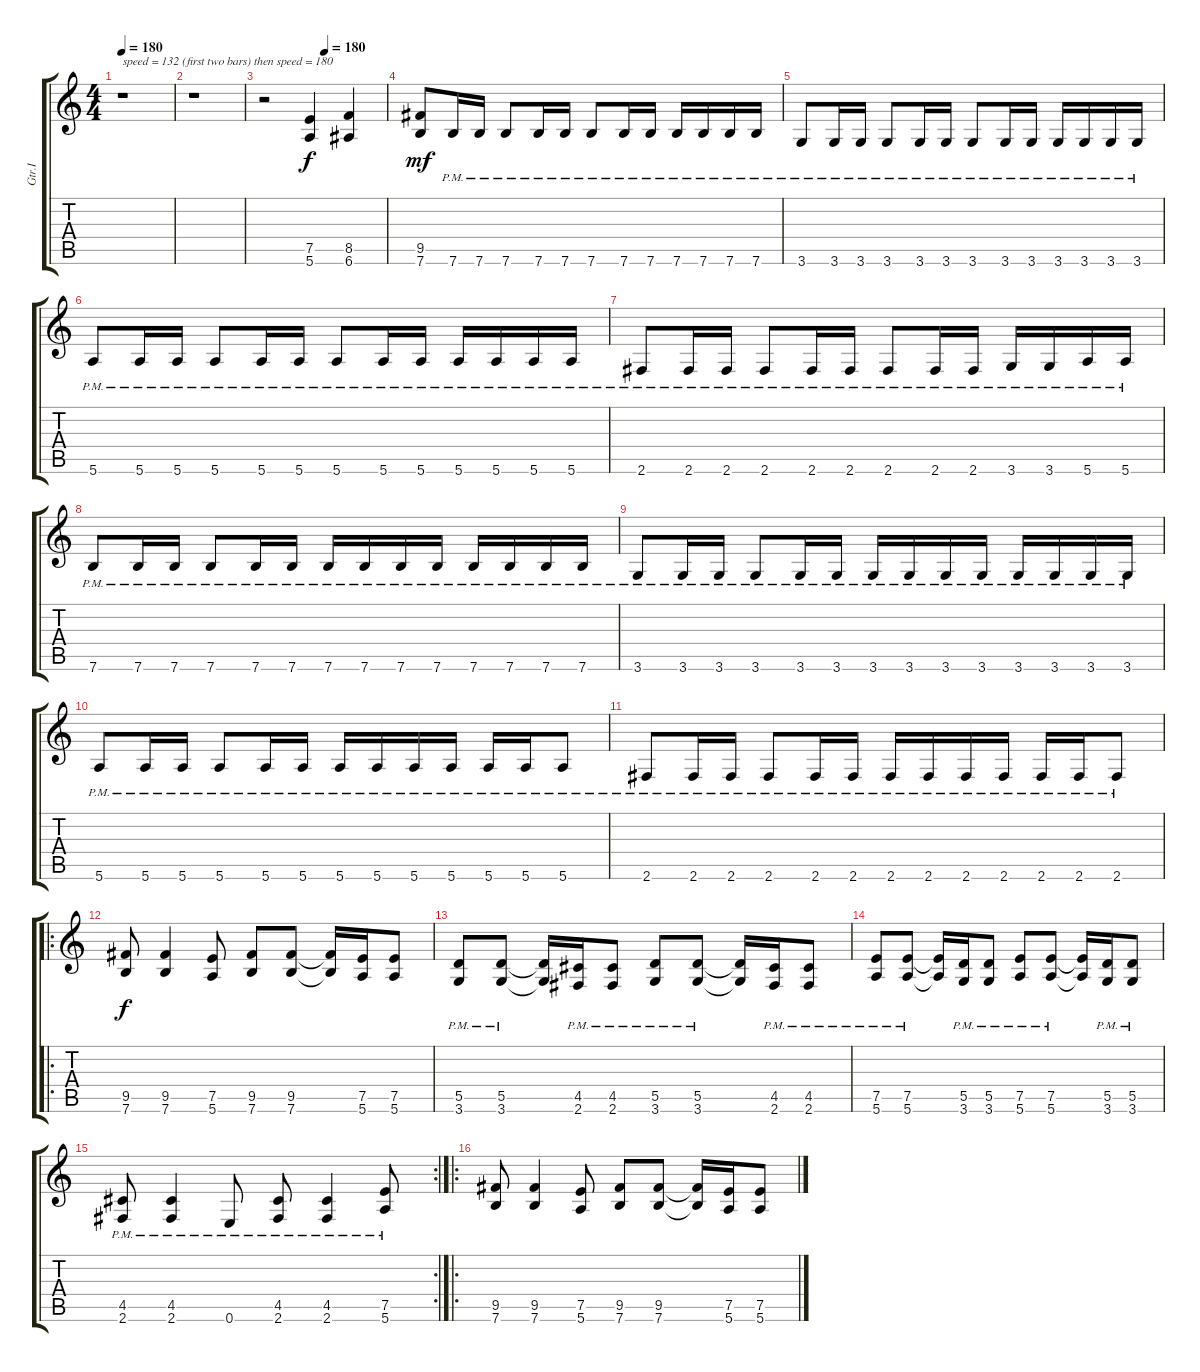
\track ("Gtr.I" "Gtr.I") {instrument distortionguitar}
\staff {score tabs}
\tuning (E4 B3 G3 D3 A2 E2) {hide}
\ts (4 4)
\tempo 180
\tempo 135
\tempo 180
\clef g2
\ks c
r.1{txt "speed = 132 (first two bars) then speed = 180 " dy f instrument distortionguitar} |
r.1 |
\tempo (180 0.5)
r.2 (7.5 5.6).4 (8.5 6.6).4 |
(9.5 7.6).8{dy mf} 7.6{pm}.16 7.6{pm}.16 7.6{pm}.8 7.6{pm}.16 7.6{pm}.16 7.6{pm}.8 7.6{pm}.16 7.6{pm}.16 7.6{pm}.16 7.6{pm}.16 7.6{pm}.16 7.6{pm}.16 |
3.6{pm}.8 3.6{pm}.16 3.6{pm}.16 3.6{pm}.8 3.6{pm}.16 3.6{pm}.16 3.6{pm}.8 3.6{pm}.16 3.6{pm}.16 3.6{pm}.16 3.6{pm}.16 3.6{pm}.16 3.6{pm}.16 |
5.6{pm}.8 5.6{pm}.16 5.6{pm}.16 5.6{pm}.8 5.6{pm}.16 5.6{pm}.16 5.6{pm}.8 5.6{pm}.16 5.6{pm}.16 5.6{pm}.16 5.6{pm}.16 5.6{pm}.16 5.6{pm}.16 |
2.6{pm}.8 2.6{pm}.16 2.6{pm}.16 2.6{pm}.8 2.6{pm}.16 2.6{pm}.16 2.6{pm}.8 2.6{pm}.16 2.6{pm}.16 3.6{pm}.16 3.6{pm}.16 5.6{pm}.16 5.6{pm}.16 |
7.6{pm}.8 7.6{pm}.16 7.6{pm}.16 7.6{pm}.8 7.6{pm}.16 7.6{pm}.16 7.6{pm}.16 7.6{pm}.16 7.6{pm}.16 7.6{pm}.16 7.6{pm}.16 7.6{pm}.16 7.6{pm}.16 7.6{pm}.16 |
3.6{pm}.8 3.6{pm}.16 3.6{pm}.16 3.6{pm}.8 3.6{pm}.16 3.6{pm}.16 3.6{pm}.16 3.6{pm}.16 3.6{pm}.16 3.6{pm}.16 3.6{pm}.16 3.6{pm}.16 3.6{pm}.16 3.6{pm}.16 |
5.6{pm}.8 5.6{pm}.16 5.6{pm}.16 5.6{pm}.8 5.6{pm}.16 5.6{pm}.16 5.6{pm}.16 5.6{pm}.16 5.6{pm}.16 5.6{pm}.16 5.6{pm}.16 5.6{pm}.16 5.6{pm}.8 |
2.6{pm}.8 2.6{pm}.16 2.6{pm}.16 2.6{pm}.8 2.6{pm}.16 2.6{pm}.16 2.6{pm}.16 2.6{pm}.16 2.6{pm}.16 2.6{pm}.16 2.6{pm}.16 2.6{pm}.16 2.6{pm}.8 |
\ro
(9.5 7.6).8{dy f} (9.5 7.6).4 (7.5 5.6).8 (9.5 7.6).8 (9.5 7.6).8 (9.5{t} 7.6{t}).16 (7.5 5.6).16 (7.5 5.6).8 |
(5.5{pm} 3.6{pm}).8 (5.5{pm} 3.6{pm}).8 (5.5{t} 3.6{t}).16 (4.5{pm} 2.6{pm}).16 (4.5{pm} 2.6{pm}).8 (5.5{pm} 3.6{pm}).8 (5.5{pm} 3.6{pm}).8 (5.5{t} 3.6{t}).16 (4.5{pm} 2.6{pm}).16 (4.5{pm} 2.6{pm}).8 |
(7.5{pm} 5.6{pm}).8 (7.5{pm} 5.6{pm}).8 (7.5{t} 5.6{t}).16 (5.5{pm} 3.6{pm}).16 (5.5{pm} 3.6{pm}).8 (7.5{pm} 5.6{pm}).8 (7.5{pm} 5.6{pm}).8 (7.5{t} 5.6{t}).16 (5.5{pm} 3.6{pm}).16 (5.5{pm} 3.6{pm}).8 |
\rc 2
(4.5{pm} 2.6{pm}).8 (4.5{pm} 2.6{pm}).4 0.6{pm}.8 (4.5{pm} 2.6{pm}).8 (4.5{pm} 2.6{pm}).4 (7.5{pm} 5.6{pm}).8 |
\ro
(9.5 7.6).8 (9.5 7.6).4 (7.5 5.6).8 (9.5 7.6).8 (9.5 7.6).8 (9.5{t} 7.6{t}).16 (7.5 5.6).16 (7.5 5.6).8
